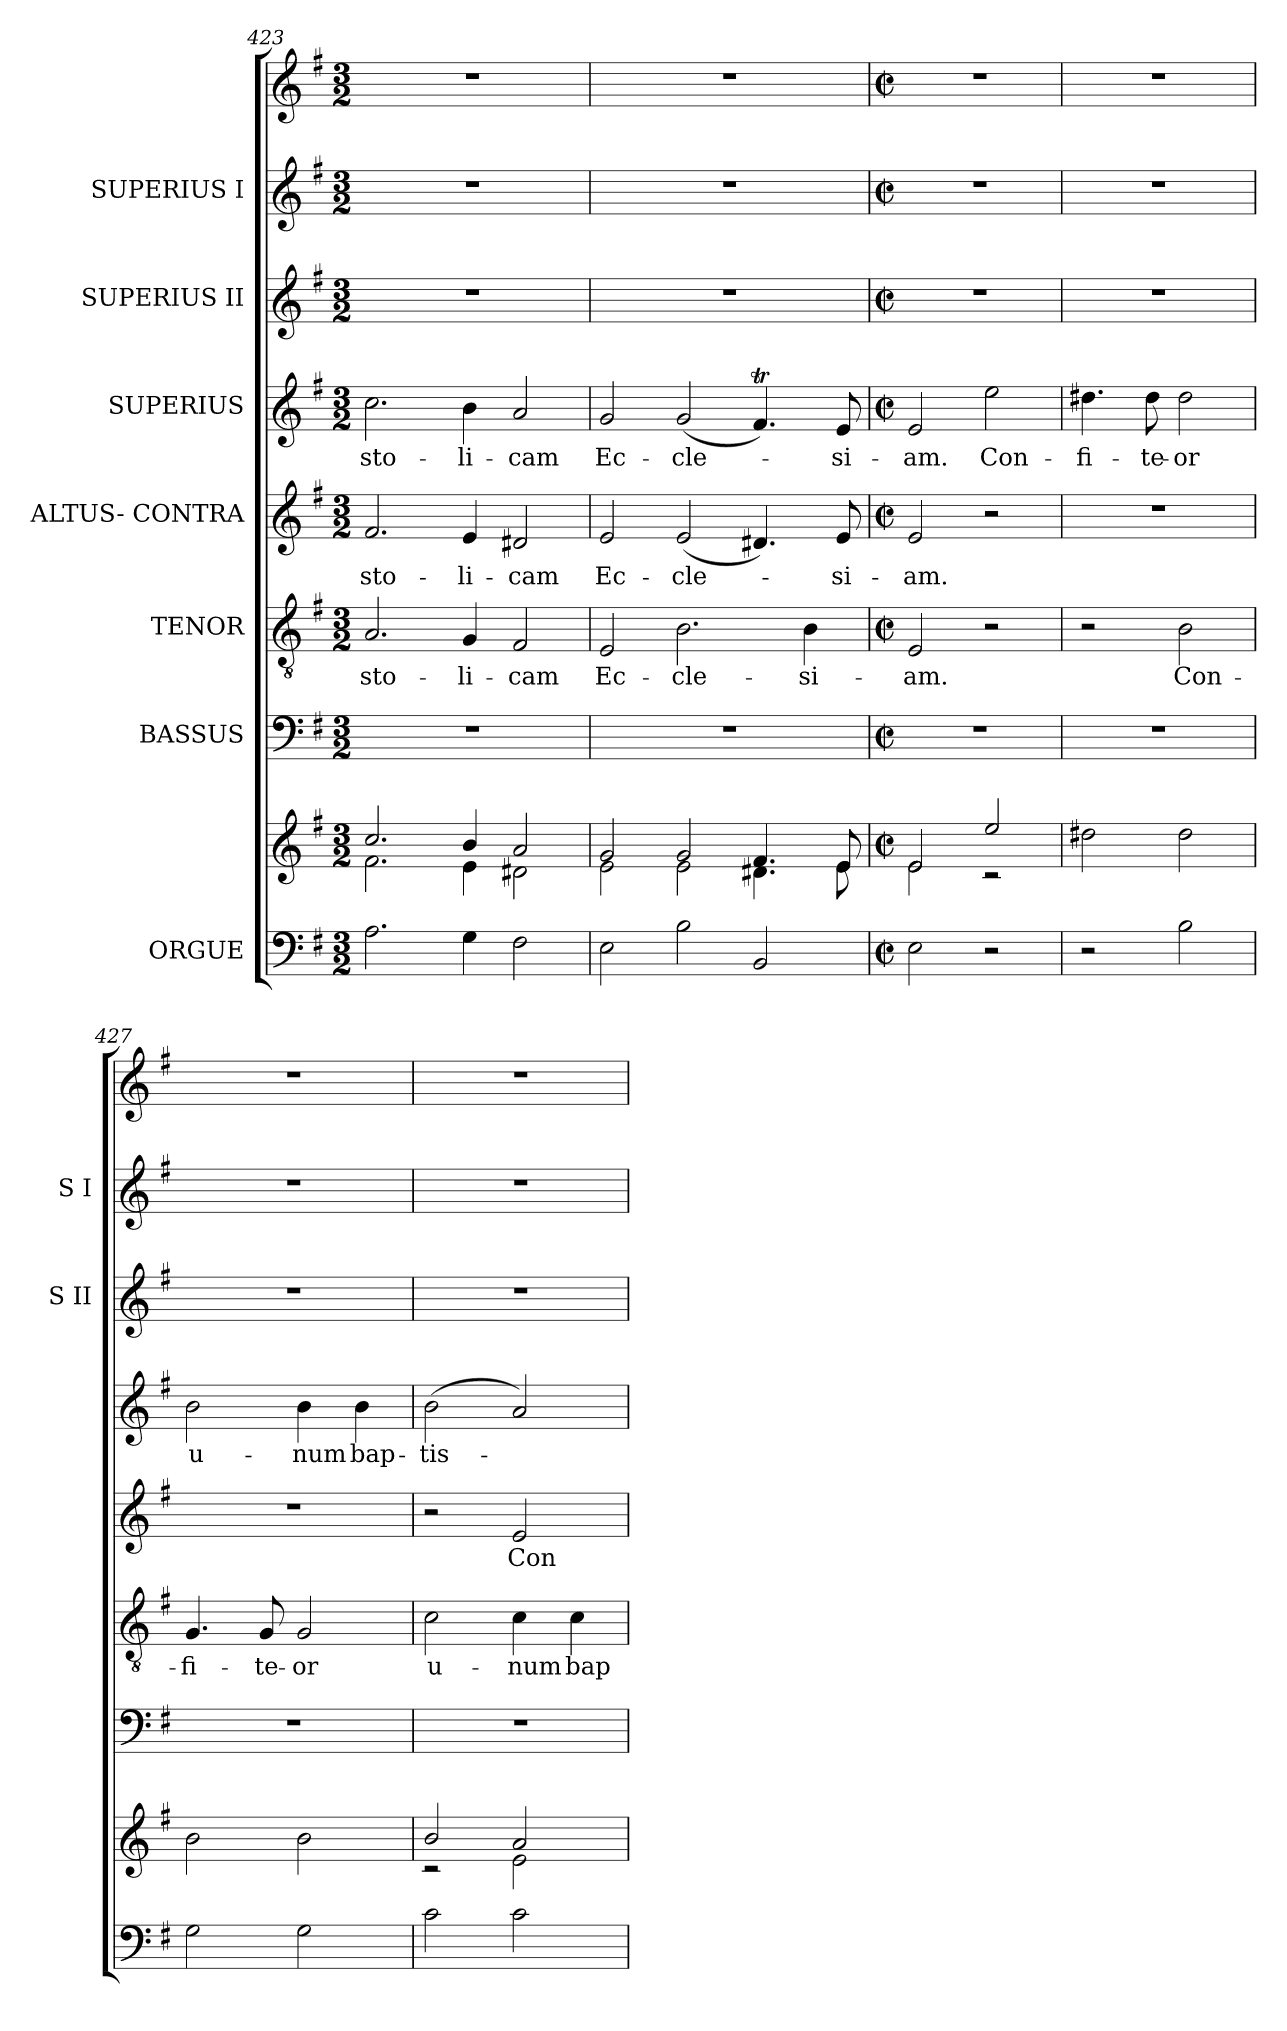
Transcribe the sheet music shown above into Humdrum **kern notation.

**kern	**kern	**kern	**kern	**text	**kern	**text	**kern	**text	**kern	**kern	**kern
*part8	*part8	*part7	*part6	*part6	*part5	*part5	*part4	*part4	*part3	*part2	*part1
*staff9	*staff8	*staff7	*staff6	*staff6	*staff5	*staff5	*staff4	*staff4	*staff3	*staff2	*staff1
*I"ORGUE	*	*I"BASSUS	*I"TENOR	*	*I"ALTUS- CONTRA	*	*I"SUPERIUS	*	*I"SUPERIUS II	*I"SUPERIUS I	*
*	*	*	*	*	*	*	*	*	*I'S II	*I'S I	*
*clefF4	*clefG2	*clefF4	*clefGv2	*	*clefG2	*	*clefG2	*	*clefG2	*clefG2	*clefG2
*k[f#]	*k[f#]	*k[f#]	*k[f#]	*	*k[f#]	*	*k[f#]	*	*k[f#]	*k[f#]	*k[f#]
*e:	*e:	*e:	*e:	*	*e:	*	*e:	*	*e:	*e:	*e:
*M3/2	*M3/2	*M3/2	*M3/2	*	*M3/2	*	*M3/2	*	*M3/2	*M3/2	*M3/2
=423	=423	=423	=423	=423	=423	=423	=423	=423	=423	=423	=423
*	*^	*	*	*	*	*	*	*	*	*	*
!	!	!	!	!	!LO:LY:b	!	!LO:LY:b	!	!LO:LY:b	!	!	!
2.A\	2.cc/	2.f#\	1.r	2.A/	-sto-	2.f#/	-sto-	2.cc\	-sto-	1.r	1.r	1.r
!	!	!	!	!	!LO:LY:b	!	!LO:LY:b	!	!LO:LY:b	!	!	!
4G\	4b/	4e\	.	4G/	-li-	4e/	-li-	4b\	-li-	.	.	.
!	!	!	!	!	!LO:LY:b	!	!LO:LY:b	!	!LO:LY:b	!	!	!
2F#\	2a/	2d#X\	.	2F#/	-cam	2d#X/	-cam	2a/	-cam	.	.	.
=424	=424	=424	=424	=424	=424	=424	=424	=424	=424	=424	=424	=424
!	!	!	!	!	!LO:LY:b	!	!LO:LY:b	!	!LO:LY:b	!	!	!
2E\	2g/	2e\	1.r	2E/	Ec-	2e/	Ec-	2g/	Ec-	1.r	1.r	1.r
!	!	!	!	!	!LO:LY:b	!	!LO:LY:b	!	!LO:LY:b	!	!	!
2B\	2g/	2e\	.	2.B\	-cle-	(<2e/	-cle-	(<2g/	-cle-	.	.	.
2BB/	4.f#/	4.d#X\	.	.	.	4.d#X/)	.	4.f#t/)	.	.	.	.
!	!	!	!	!	!LO:LY:b	!	!	!	!	!	!	!
.	.	.	.	4B\	-si-	.	.	.	.	.	.	.
!	!	!	!	!	!	!	!LO:LY:b	!	!LO:LY:b	!	!	!
.	8e/	8e\	.	.	.	8e/	-si-	8e/	-si-	.	.	.
!!LO:LB:g=z
=425	=425	=425	=425	=425	=425	=425	=425	=425	=425	=425	=425	=425
*M2/2	*M2/2	*	*M2/2	*M2/2	*	*M2/2	*	*M2/2	*	*M2/2	*M2/2	*M2/2
*met(c|)	*met(c|)	*	*met(c|)	*met(c|)	*	*met(c|)	*	*met(c|)	*	*met(c|)	*met(c|)	*met(c|)
!	!	!	!	!	!LO:LY:b	!	!LO:LY:b	!	!LO:LY:b	!	!	!
2E\	2e/	2e\	1r	2E/	-am.	2e/	-am.	2e/	-am.	1r	1r	1r
!	!	!	!	!	!	!	!	!	!LO:LY:b	!	!	!
2r	2ee/	2rc	.	2r	.	2r	.	2ee\	Con-	.	.	.
=426	=426	=426	=426	=426	=426	=426	=426	=426	=426	=426	=426	=426
!	!	!	!	!	!	!	!	!	!LO:LY:b	!	!	!
2r	2dd#X\	1ryy	1r	2r	.	1r	.	4.dd#X\	-fi-	1r	1r	1r
!	!	!	!	!	!	!	!	!	!LO:LY:b	!	!	!
.	.	.	.	.	.	.	.	8dd#\	-te-	.	.	.
!	!	!	!	!	!LO:LY:b	!	!	!	!LO:LY:b	!	!	!
2B\	2dd#\	.	.	2B\	Con-	.	.	2dd#\	-or	.	.	.
=427	=427	=427	=427	=427	=427	=427	=427	=427	=427	=427	=427	=427
!	!	!	!	!	!LO:LY:b	!	!	!	!LO:LY:b	!	!	!
2G\	2b\	1ryy	1r	4.G/	-fi-	1r	.	2b\	u-	1r	1r	1r
!	!	!	!	!	!LO:LY:b	!	!	!	!	!	!	!
.	.	.	.	8G/	-te-	.	.	.	.	.	.	.
!	!	!	!	!	!LO:LY:b	!	!	!	!LO:LY:b	!	!	!
2G\	2b\	.	.	2G/	-or	.	.	4b\	-num	.	.	.
!	!	!	!	!	!	!	!	!	!LO:LY:b	!	!	!
.	.	.	.	.	.	.	.	4b\	bap-	.	.	.
=428	=428	=428	=428	=428	=428	=428	=428	=428	=428	=428	=428	=428
!	!	!	!	!	!LO:LY:b	!	!	!	!LO:LY:b	!	!	!
2c\	2b/	2rc	1r	2c\	u-	2r	.	(>2b\	-tis-	1r	1r	1r
!	!	!	!	!	!LO:LY:b	!	!LO:LY:b	!	!	!	!	!
2c\	2a/	2e\	.	4c\	-num	2e/	Con-	2a/)	.	.	.	.
!	!	!	!	!	!LO:LY:b	!	!	!	!	!	!	!
.	.	.	.	4c\	bap-	.	.	.	.	.	.	.
*	*v	*v	*	*	*	*	*	*	*	*	*	*
=	=	=	=	=	=	=	=	=	=	=	=
*-	*-	*-	*-	*-	*-	*-	*-	*-	*-	*-	*-
